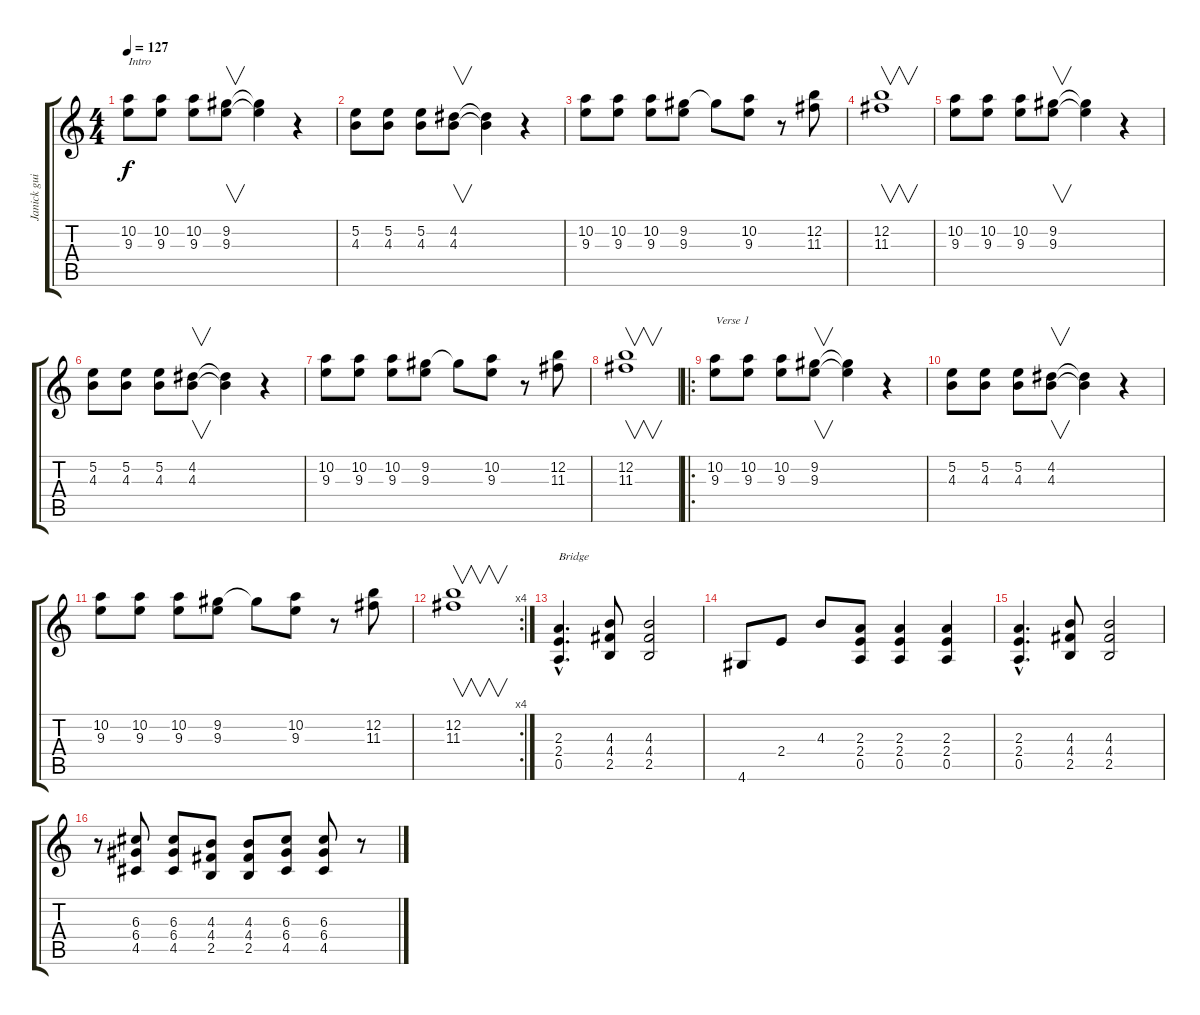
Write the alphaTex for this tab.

\track ("Janick guitar 1" "Janick gui") {instrument distortionguitar}
\staff {score tabs}
\tuning (E4 B3 G3 D3 A2 E2) {hide}
\ts (4 4)
\tempo 127
\clef g2
\ks c
(10.2 9.3).8{txt "Intro" dy f instrument distortionguitar} (10.2 9.3).8 (10.2 9.3).8 (9.2 9.3).8{v} (9.2{t} 9.3{t}).4 r.4 |
(5.2 4.3).8 (5.2 4.3).8 (5.2 4.3).8 (4.2 4.3).8{v} (4.2{t} 4.3{t}).4 r.4 |
(10.2 9.3).8 (10.2 9.3).8 (10.2 9.3).8 (9.2 9.3).8 9.2{t}.8 (10.2 9.3).8 r.8 (12.2 11.3).8 |
(12.2 11.3).1{v} |
(10.2 9.3).8 (10.2 9.3).8 (10.2 9.3).8 (9.2 9.3).8{v} (9.2{t} 9.3{t}).4 r.4 |
(5.2 4.3).8 (5.2 4.3).8 (5.2 4.3).8 (4.2 4.3).8{v} (4.2{t} 4.3{t}).4 r.4 |
(10.2 9.3).8 (10.2 9.3).8 (10.2 9.3).8 (9.2 9.3).8 9.2{t}.8 (10.2 9.3).8 r.8 (12.2 11.3).8 |
(12.2 11.3).1{v} |
\ro
(10.2 9.3).8{txt "Verse 1"} (10.2 9.3).8 (10.2 9.3).8 (9.2 9.3).8{v} (9.2{t} 9.3{t}).4 r.4 |
(5.2 4.3).8 (5.2 4.3).8 (5.2 4.3).8 (4.2 4.3).8{v} (4.2{t} 4.3{t}).4 r.4 |
(10.2 9.3).8 (10.2 9.3).8 (10.2 9.3).8 (9.2 9.3).8 9.2{t}.8 (10.2 9.3).8 r.8 (12.2 11.3).8 |
\rc 4
(12.2 11.3).1{v} |
(2.3{hac} 2.4{hac} 0.5{hac}).4{d txt "Bridge"} (4.3 4.4 2.5).8 (4.3 4.4 2.5).2 |
4.6.8 2.4.8 4.3.8 (2.3 2.4 0.5).8 (2.3 2.4 0.5).4 (2.3 2.4 0.5).4 |
(2.3{hac} 2.4{hac} 0.5{hac}).4{d} (4.3 4.4 2.5).8 (4.3 4.4 2.5).2 |
r.8 (6.3 6.4 4.5).8 (6.3 6.4 4.5).8 (4.3 4.4 2.5).8 (4.3 4.4 2.5).8 (6.3 6.4 4.5).8 (6.3 6.4 4.5).8 r.8
